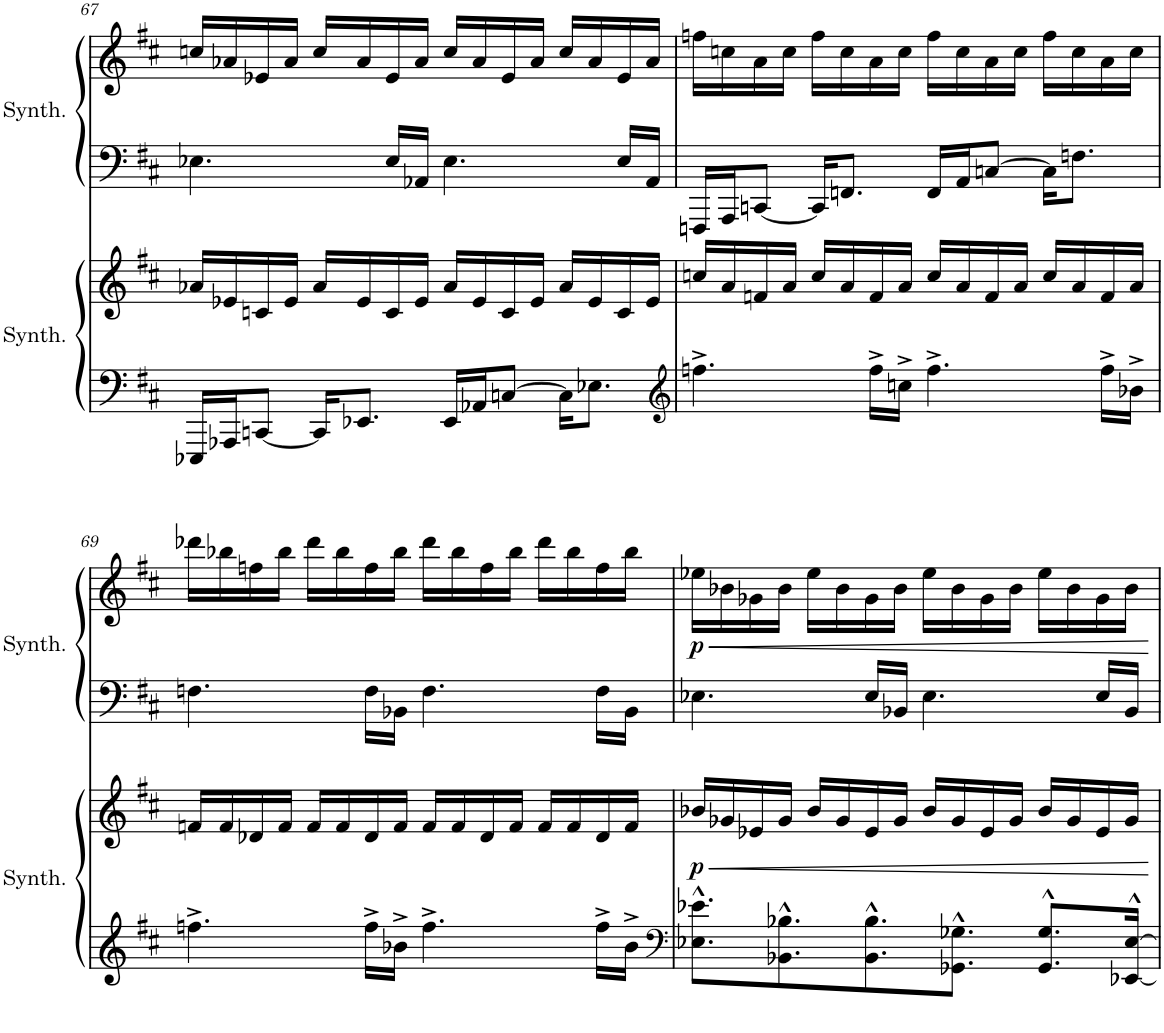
**kern	**kern	**dynam	**kern	**kern	**dynam
*part2	*part2	*part2	*part1	*part1	*part1
*staff4	*staff3	*staff3/4	*staff2	*staff1	*staff1/2
*I"Square Synthesizer	*	*	*I"Square Synthesizer	*	*
*I'Synth.	*	*	*I'Synth.	*	*
!!LO:PB:g=z
*clefF4	*clefG2	*	*clefF4	*clefG2	*
*k[f#c#]	*k[f#c#]	*	*k[f#c#]	*k[f#c#]	*
*M4/4	*M4/4	*	*M4/4	*M4/4	*
=67	=67	=67	=67	=67	=67
16EEE-X/LL	16a-X/LL	.	4.E-X\	16ccn/LL	.
16AAA-X/J	16e-X/	.	.	16a-X/	.
[8CCn/J	16cn/	.	.	16e-X/	.
.	16e-/JJ	.	.	16a-/JJ	.
16CC/KL]	16a-/LL	.	.	16cc/LL	.
8.EE-X/J	16e-/	.	.	16a-/	.
.	16c/	.	16E-/LL	16e-/	.
.	16e-/JJ	.	16AA-X/JJ	16a-/JJ	.
16EE-/LL	16a-/LL	.	4.E-\	16cc/LL	.
16AA-X/J	16e-/	.	.	16a-/	.
[8Cn/J	16c/	.	.	16e-/	.
.	16e-/JJ	.	.	16a-/JJ	.
16C\KL]	16a-/LL	.	.	16cc/LL	.
8.E-X\J	16e-/	.	.	16a-/	.
.	16c/	.	16E-/LL	16e-/	.
.	16e-/JJ	.	16AA-/JJ	16a-/JJ	.
=68	=68	=68	=68	=68	=68
*clefG2	*	*	*	*	*
4.ffn^\	16ccn/LL	.	16FFFn/LL	16ffn\LL	.
.	16a/	.	16AAA/J	16ccn\	.
.	16fn/	.	[8CCn/J	16a\	.
.	16a/JJ	.	.	16cc\JJ	.
.	16cc/LL	.	16CC/KL]	16ff\LL	.
.	16a/	.	8.FFn/J	16cc\	.
16ff^\LL	16f/	.	.	16a\	.
16ccn^\JJ	16a/JJ	.	.	16cc\JJ	.
4.ff^\	16cc/LL	.	16FF/LL	16ff\LL	.
.	16a/	.	16AA/J	16cc\	.
.	16f/	.	[8Cn/J	16a\	.
.	16a/JJ	.	.	16cc\JJ	.
.	16cc/LL	.	16C\KL]	16ff\LL	.
.	16a/	.	8.Fn\J	16cc\	.
16ff^\LL	16f/	.	.	16a\	.
16b-X^\JJ	16a/JJ	.	.	16cc\JJ	.
!!LO:LB:g=z
=69	=69	=69	=69	=69	=69
4.ffn^\	16fn/LL	.	4.Fn\	16ddd-X\LL	.
.	16f/	.	.	16bb-X\	.
.	16d-X/	.	.	16ffn\	.
.	16f/JJ	.	.	16bb-\JJ	.
.	16f/LL	.	.	16ddd-\LL	.
.	16f/	.	.	16bb-\	.
16ff^\LL	16d-/	.	16F\LL	16ff\	.
16b-X^\JJ	16f/JJ	.	16BB-X\JJ	16bb-\JJ	.
4.ff^\	16f/LL	.	4.F\	16ddd-\LL	.
.	16f/	.	.	16bb-\	.
.	16d-/	.	.	16ff\	.
.	16f/JJ	.	.	16bb-\JJ	.
.	16f/LL	.	.	16ddd-\LL	.
.	16f/	.	.	16bb-\	.
16ff^\LL	16d-/	.	16F\LL	16ff\	.
16b-^\JJ	16f/JJ	.	16BB-\JJ	16bb-\JJ	.
=70	=70	=70	=70	=70	=70
*clefF4	*	*	*	*	*
!	!	!LO:HP:b	!	!	!LO:HP:b
!	!	!LO:DY:n=1:b	!	!	!LO:DY:n=1:b
8.E-X\^^ 8.e-X\^^L	16b-X/LL	< p	4.E-X\	16ee-X\LL	< p
.	16g-X/	.	.	16b-X\	.
.	16e-X/	.	.	16g-X\	.
8.BB-X\^^ 8.B-X\^^	16g-/JJ	.	.	16b-\JJ	.
.	16b-/LL	.	.	16ee-\LL	.
.	16g-/	.	.	16b-\	.
8.BB-\^^ 8.B-\^^	16e-/	.	16E-/LL	16g-\	.
.	16g-/JJ	.	16BB-X/JJ	16b-\JJ	.
.	16b-/LL	.	4.E-\	16ee-\LL	.
8.GG-X\^^ 8.G-X\^^J	16g-/	.	.	16b-\	.
.	16e-/	.	.	16g-\	.
.	16g-/JJ	.	.	16b-\JJ	.
8.GG-/^^ 8.G-/^^L	16b-/LL	.	.	16ee-\LL	.
.	16g-/	.	.	16b-\	.
.	16e-/	.	16E-/LL	16g-\	.
[16EE-X/^^ [16E-/^^Jk	16g-/JJ	.	16BB-/JJ	16b-\JJ	.
.	.	[	.	.	[
=	=	=	=	=	=
*-	*-	*-	*-	*-	*-
